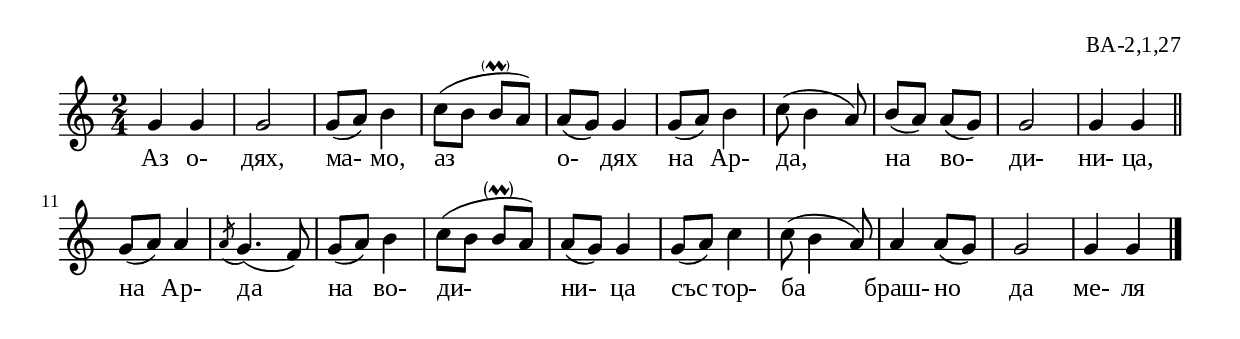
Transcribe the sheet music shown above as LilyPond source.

%{
BA_2_1_27
%}

\include "td-preamble.ly"

\score {
\relative c'' {
%% \tempo 4 = 152
  \time 2/4
g4 g | g2 | g8( a) b4 | c8([ b] b8-\parenthesize-\prall[ a]) | 
a8( g) g4 | g8( a) b4 | c8( b4 a8) | b8( a) a8( g) | g2 | g4 g    
 \bar "||"
g8( a) a4 | \acciaccatura a8 g4.( f8) | g8( a) b4 | 
\parS
c8([ b] b8-\parenthesize-\prall[ a]) | a8( g) g4 | g8( a) c4 | 
c8( b4 a8) | a4 a8( g) | g2 | g4 g 
 \bar "|."
}
\addlyrics { Аз о- дях, ма- мо, аз о- дях на Ар- да, на во- ди- ни- ца, на Ар- да на во- ди- ни- ца със тор- ба браш- но да ме- ля }
%
\layout {
  indent = #0
  line-width = 190\mm
  ragged-right=##f
}
%
\midi { 
	\context {
		\Score
		tempoWholesPerMinute = #(ly:make-moment 152 4)
		}
	}
}
%
\header{
  opus = "ВА-2,1,27"
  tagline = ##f
}


